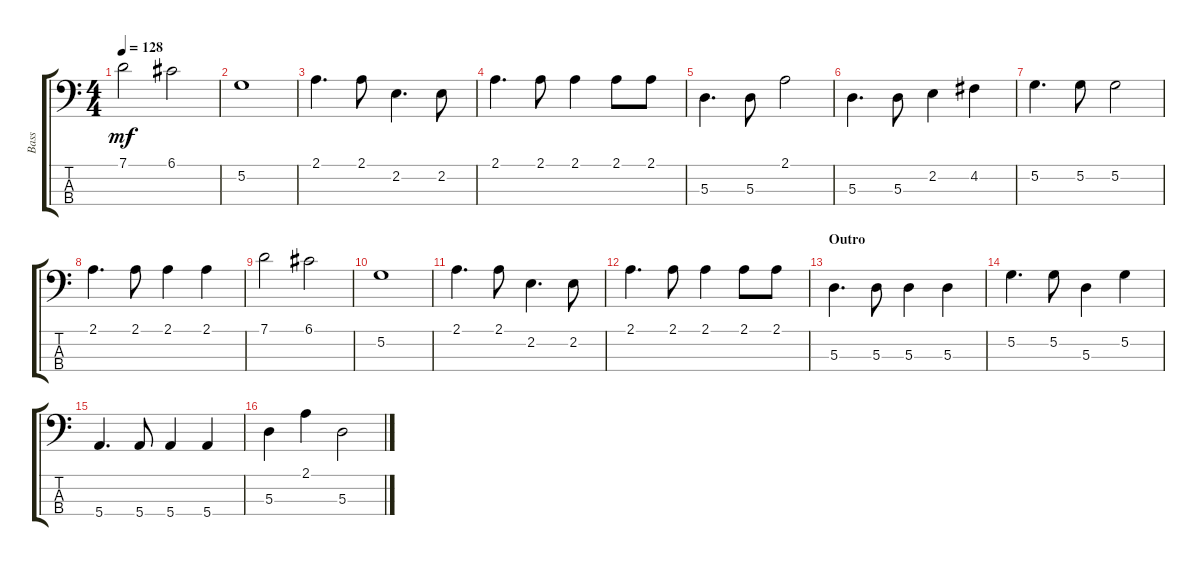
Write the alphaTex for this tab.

\track ("Bass" "Bass") {instrument electricbassfinger}
\staff {score tabs}
\tuning (G2 D2 A1 E1) {hide}
\ts (4 4)
\tempo 128
\clef f4
\ks c
7.1.2{dy mf} 6.1.2 |
5.2.1 |
2.1.4{d} 2.1.8 2.2.4{d} 2.2.8 |
2.1.4{d} 2.1.8 2.1.4 2.1.8 2.1.8 |
5.3.4{d} 5.3.8 2.1.2 |
5.3.4{d} 5.3.8 2.2.4 4.2.4 |
5.2.4{d} 5.2.8 5.2.2 |
2.1.4{d} 2.1.8 2.1.4 2.1.4 |
7.1.2 6.1.2 |
5.2.1 |
2.1.4{d} 2.1.8 2.2.4{d} 2.2.8 |
2.1.4{d} 2.1.8 2.1.4 2.1.8 2.1.8 |
\section ("" "Outro")
5.3.4{d} 5.3.8 5.3.4 5.3.4 |
5.2.4{d} 5.2.8 5.3.4 5.2.4 |
5.4.4{d} 5.4.8 5.4.4 5.4.4 |
5.3.4 2.1.4 5.3.2
